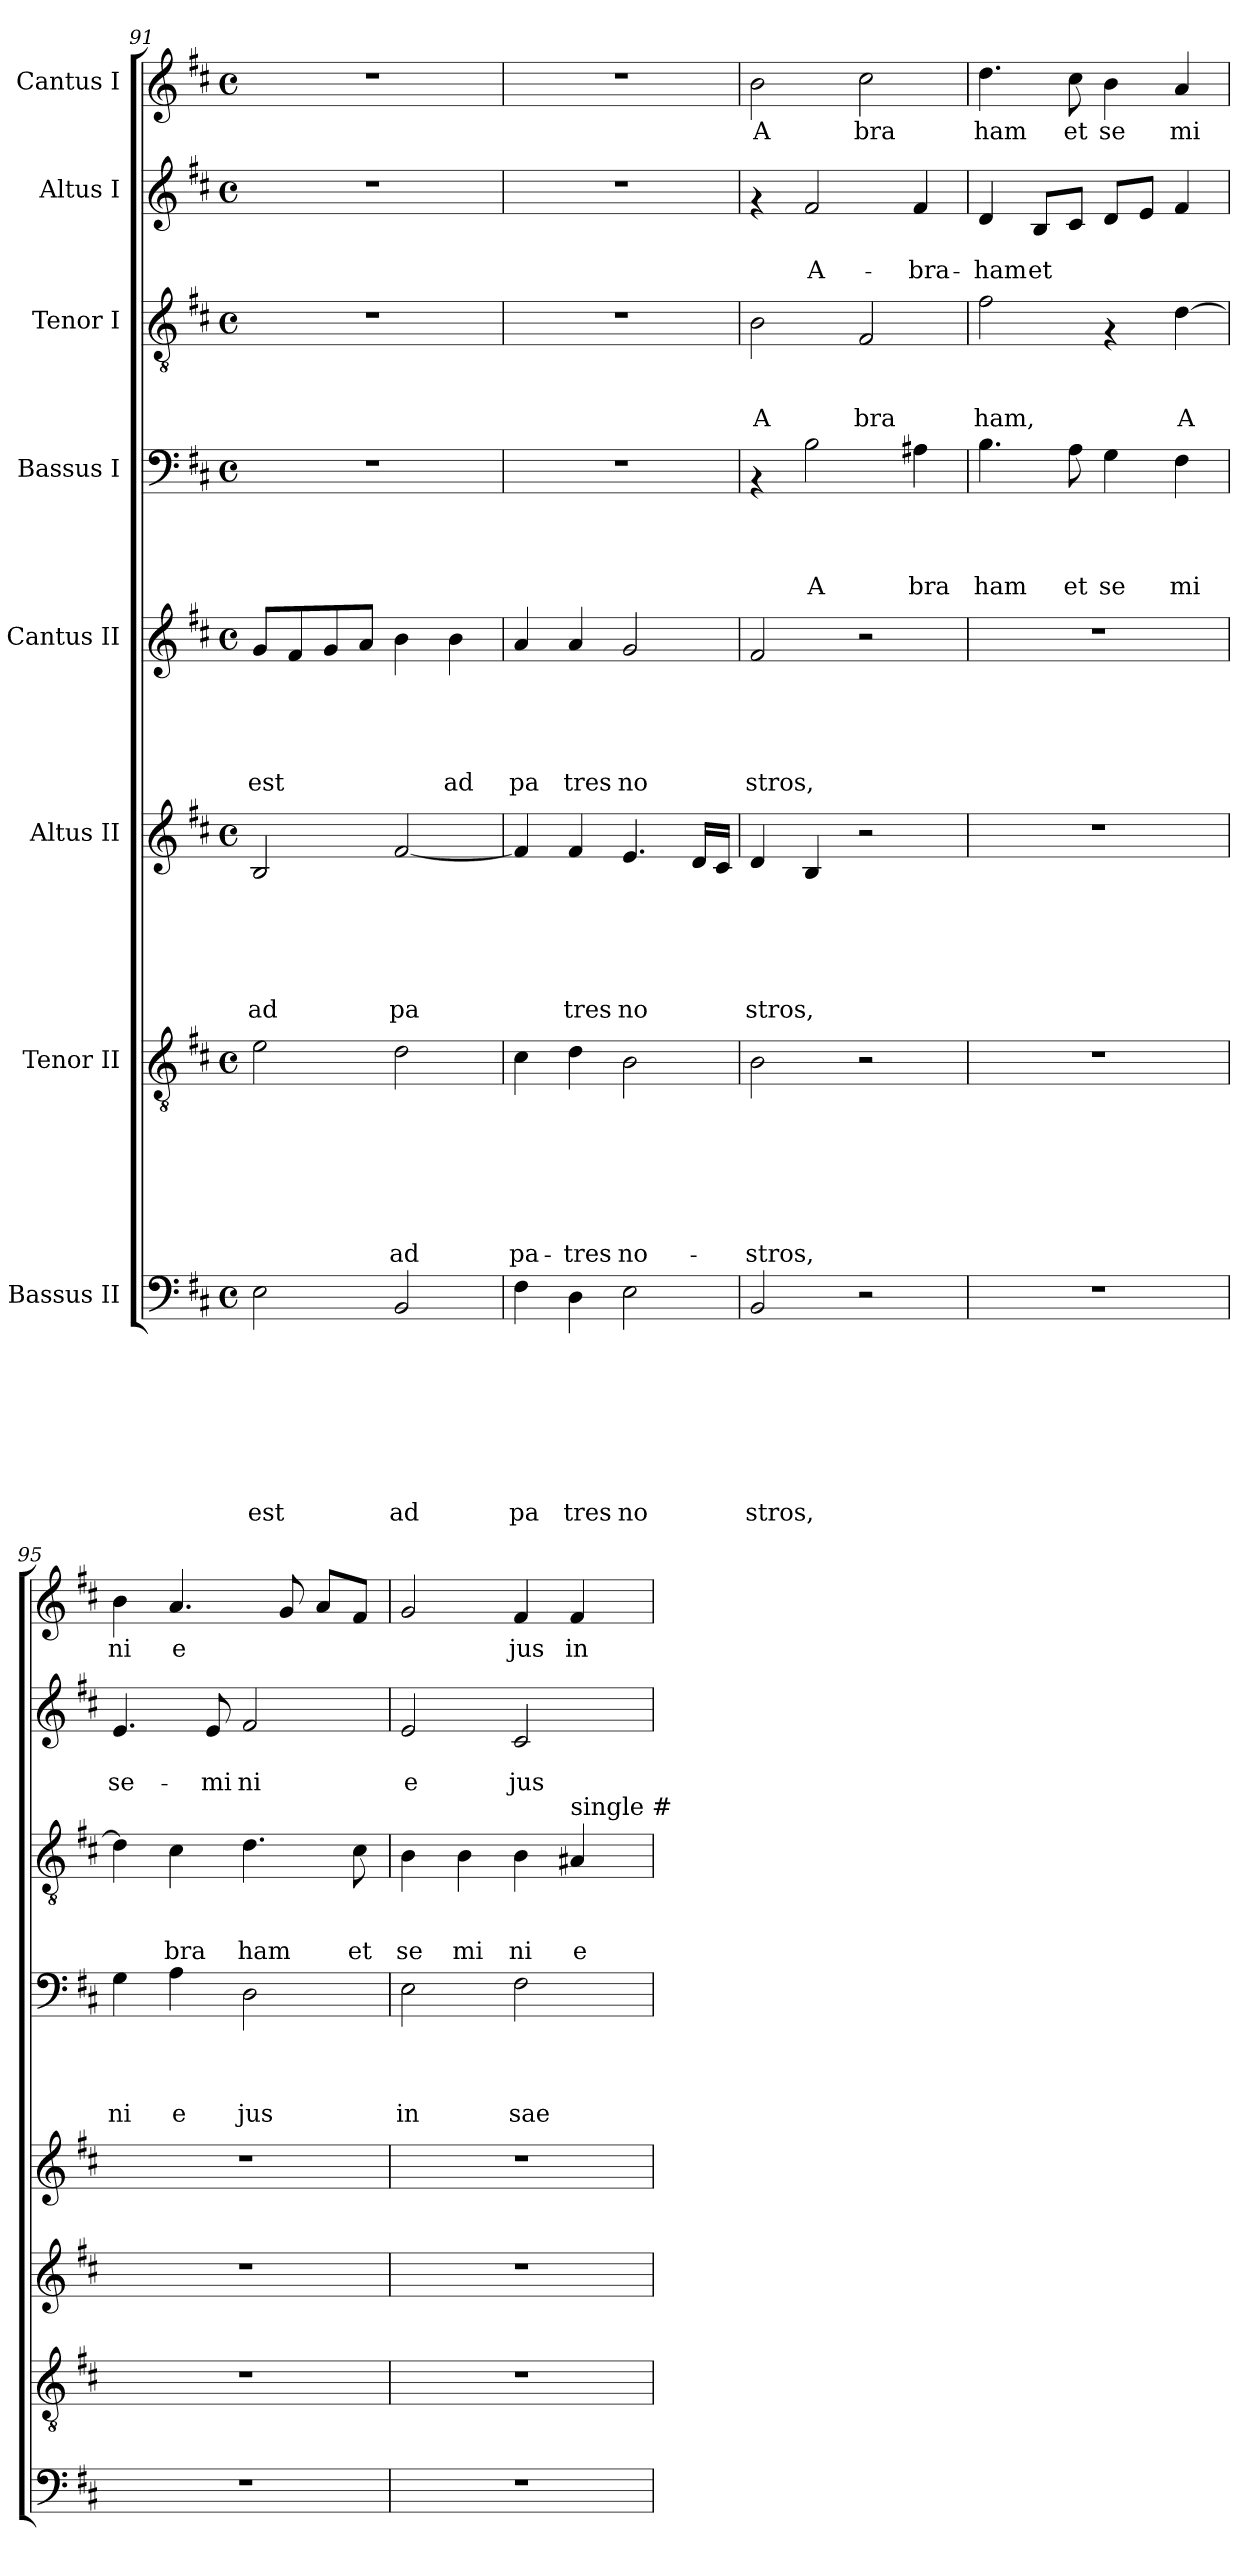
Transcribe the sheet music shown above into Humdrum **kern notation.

**kern	**text	**text	**text	**text	**text	**text	**text	**text	**kern	**text	**text	**text	**text	**text	**text	**text	**kern	**text	**text	**text	**text	**text	**text	**kern	**text	**text	**text	**text	**text	**kern	**text	**text	**text	**text	**kern	**text	**text	**text	**kern	**text	**text	**kern	**text
*part8	*part8	*part8	*part8	*part8	*part8	*part8	*part8	*part8	*part7	*part7	*part7	*part7	*part7	*part7	*part7	*part7	*part6	*part6	*part6	*part6	*part6	*part6	*part6	*part5	*part5	*part5	*part5	*part5	*part5	*part4	*part4	*part4	*part4	*part4	*part3	*part3	*part3	*part3	*part2	*part2	*part2	*part1	*part1
*staff8	*staff8	*staff8	*staff8	*staff8	*staff8	*staff8	*staff8	*staff8	*staff7	*staff7	*staff7	*staff7	*staff7	*staff7	*staff7	*staff7	*staff6	*staff6	*staff6	*staff6	*staff6	*staff6	*staff6	*staff5	*staff5	*staff5	*staff5	*staff5	*staff5	*staff4	*staff4	*staff4	*staff4	*staff4	*staff3	*staff3	*staff3	*staff3	*staff2	*staff2	*staff2	*staff1	*staff1
*I"Bassus II	*	*	*	*	*	*	*	*	*I"Tenor II	*	*	*	*	*	*	*	*I"Altus II	*	*	*	*	*	*	*I"Cantus II	*	*	*	*	*	*I"Bassus I	*	*	*	*	*I"Tenor I	*	*	*	*I"Altus I	*	*	*I"Cantus I	*
*clefF4	*	*	*	*	*	*	*	*	*clefGv2	*	*	*	*	*	*	*	*clefG2	*	*	*	*	*	*	*clefG2	*	*	*	*	*	*clefF4	*	*	*	*	*clefGv2	*	*	*	*clefG2	*	*	*clefG2	*
*k[f#c#]	*	*	*	*	*	*	*	*	*k[f#c#]	*	*	*	*	*	*	*	*k[f#c#]	*	*	*	*	*	*	*k[f#c#]	*	*	*	*	*	*k[f#c#]	*	*	*	*	*k[f#c#]	*	*	*	*k[f#c#]	*	*	*k[f#c#]	*
*D:	*	*	*	*	*	*	*	*	*D:	*	*	*	*	*	*	*	*D:	*	*	*	*	*	*	*D:	*	*	*	*	*	*D:	*	*	*	*	*D:	*	*	*	*D:	*	*	*D:	*
*M4/4	*	*	*	*	*	*	*	*	*M4/4	*	*	*	*	*	*	*	*M4/4	*	*	*	*	*	*	*M4/4	*	*	*	*	*	*M4/4	*	*	*	*	*M4/4	*	*	*	*M4/4	*	*	*M4/4	*
*met(c)	*	*	*	*	*	*	*	*	*met(c)	*	*	*	*	*	*	*	*met(c)	*	*	*	*	*	*	*met(c)	*	*	*	*	*	*met(c)	*	*	*	*	*met(c)	*	*	*	*met(c)	*	*	*met(c)	*
=91	=91	=91	=91	=91	=91	=91	=91	=91	=91	=91	=91	=91	=91	=91	=91	=91	=91	=91	=91	=91	=91	=91	=91	=91	=91	=91	=91	=91	=91	=91	=91	=91	=91	=91	=91	=91	=91	=91	=91	=91	=91	=91	=91
!	!	!	!	!	!	!	!	!LO:LY:b	!	!	!	!	!	!	!	!	!	!	!	!	!	!	!LO:LY:b	!	!	!	!	!	!LO:LY:b	!	!	!	!	!	!	!	!	!	!	!	!	!	!
2E\	.	.	.	.	.	.	.	est	2e\	.	.	.	.	.	.	.	2B/	.	.	.	.	.	ad	8g/L	.	.	.	.	est	1r	.	.	.	.	1r	.	.	.	1r	.	.	1r	.
.	.	.	.	.	.	.	.	.	.	.	.	.	.	.	.	.	.	.	.	.	.	.	.	8f#/	.	.	.	.	.	.	.	.	.	.	.	.	.	.	.	.	.	.	.
.	.	.	.	.	.	.	.	.	.	.	.	.	.	.	.	.	.	.	.	.	.	.	.	8g/	.	.	.	.	.	.	.	.	.	.	.	.	.	.	.	.	.	.	.
.	.	.	.	.	.	.	.	.	.	.	.	.	.	.	.	.	.	.	.	.	.	.	.	8a/J	.	.	.	.	.	.	.	.	.	.	.	.	.	.	.	.	.	.	.
!	!	!	!	!	!	!	!	!LO:LY:b	!	!	!	!	!	!	!	!LO:LY:b	!	!	!	!	!	!	!LO:LY:b	!	!	!	!	!	!	!	!	!	!	!	!	!	!	!	!	!	!	!	!
2BB/	.	.	.	.	.	.	.	ad	2d\	.	.	.	.	.	.	ad	[<2f#/	.	.	.	.	.	pa	4b\	.	.	.	.	.	.	.	.	.	.	.	.	.	.	.	.	.	.	.
!	!	!	!	!	!	!	!	!	!	!	!	!	!	!	!	!	!	!	!	!	!	!	!	!	!	!	!	!	!LO:LY:b	!	!	!	!	!	!	!	!	!	!	!	!	!	!
.	.	.	.	.	.	.	.	.	.	.	.	.	.	.	.	.	.	.	.	.	.	.	.	4b\	.	.	.	.	ad	.	.	.	.	.	.	.	.	.	.	.	.	.	.
=92	=92	=92	=92	=92	=92	=92	=92	=92	=92	=92	=92	=92	=92	=92	=92	=92	=92	=92	=92	=92	=92	=92	=92	=92	=92	=92	=92	=92	=92	=92	=92	=92	=92	=92	=92	=92	=92	=92	=92	=92	=92	=92	=92
!	!	!	!	!	!	!	!	!LO:LY:b	!	!	!	!	!	!	!	!LO:LY:b	!	!	!	!	!	!	!	!	!	!	!	!	!LO:LY:b	!	!	!	!	!	!	!	!	!	!	!	!	!	!
4F#\	.	.	.	.	.	.	.	pa	4c#\	.	.	.	.	.	.	pa-	4f#/]	.	.	.	.	.	.	4a/	.	.	.	.	pa	1r	.	.	.	.	1r	.	.	.	1r	.	.	1r	.
!	!	!	!	!	!	!	!	!LO:LY:b	!	!	!	!	!	!	!	!LO:LY:b	!	!	!	!	!	!	!LO:LY:b	!	!	!	!	!	!LO:LY:b	!	!	!	!	!	!	!	!	!	!	!	!	!	!
4D\	.	.	.	.	.	.	.	tres	4d\	.	.	.	.	.	.	-tres	4f#/	.	.	.	.	.	tres	4a/	.	.	.	.	tres	.	.	.	.	.	.	.	.	.	.	.	.	.	.
!	!	!	!	!	!	!	!	!LO:LY:b	!	!	!	!	!	!	!	!LO:LY:b	!	!	!	!	!	!	!LO:LY:b	!	!	!	!	!	!LO:LY:b	!	!	!	!	!	!	!	!	!	!	!	!	!	!
2E\	.	.	.	.	.	.	.	no	2B\	.	.	.	.	.	.	no-	4.e/	.	.	.	.	.	no	2g/	.	.	.	.	no	.	.	.	.	.	.	.	.	.	.	.	.	.	.
.	.	.	.	.	.	.	.	.	.	.	.	.	.	.	.	.	16d/LL	.	.	.	.	.	.	.	.	.	.	.	.	.	.	.	.	.	.	.	.	.	.	.	.	.	.
.	.	.	.	.	.	.	.	.	.	.	.	.	.	.	.	.	16c#/JJ	.	.	.	.	.	.	.	.	.	.	.	.	.	.	.	.	.	.	.	.	.	.	.	.	.	.
=93	=93	=93	=93	=93	=93	=93	=93	=93	=93	=93	=93	=93	=93	=93	=93	=93	=93	=93	=93	=93	=93	=93	=93	=93	=93	=93	=93	=93	=93	=93	=93	=93	=93	=93	=93	=93	=93	=93	=93	=93	=93	=93	=93
!	!	!	!	!	!	!	!	!LO:LY:b	!	!	!	!	!	!	!	!LO:LY:b	!	!	!	!	!	!	!LO:LY:b	!	!	!	!	!	!LO:LY:b	!	!	!	!	!	!	!	!	!LO:LY:b	!	!	!	!	!LO:LY:b
2BB/	.	.	.	.	.	.	.	stros,	2B\	.	.	.	.	.	.	-stros,	4d/	.	.	.	.	.	stros,	2f#/	.	.	.	.	stros,	4rAA	.	.	.	.	2B\	.	.	A	4rf	.	.	2b\	A
!	!	!	!	!	!	!	!	!	!	!	!	!	!	!	!	!	!	!	!	!	!	!	!	!	!	!	!	!	!	!	!	!	!	!LO:LY:b	!	!	!	!	!	!	!LO:LY:b	!	!
.	.	.	.	.	.	.	.	.	.	.	.	.	.	.	.	.	4B/	.	.	.	.	.	.	.	.	.	.	.	.	2B\	.	.	.	A	.	.	.	.	2f#/	.	A-	.	.
!	!	!	!	!	!	!	!	!	!	!	!	!	!	!	!	!	!	!	!	!	!	!	!	!	!	!	!	!	!	!	!	!	!	!	!	!	!	!LO:LY:b	!	!	!	!	!LO:LY:b
2r	.	.	.	.	.	.	.	.	2r	.	.	.	.	.	.	.	2r	.	.	.	.	.	.	2r	.	.	.	.	.	.	.	.	.	.	2F#/	.	.	bra	.	.	.	2cc#\	bra
!	!	!	!	!	!	!	!	!	!	!	!	!	!	!	!	!	!	!	!	!	!	!	!	!	!	!	!	!	!	!	!	!	!	!LO:LY:b	!	!	!	!	!	!	!LO:LY:b	!	!
.	.	.	.	.	.	.	.	.	.	.	.	.	.	.	.	.	.	.	.	.	.	.	.	.	.	.	.	.	.	4A#X\	.	.	.	bra	.	.	.	.	4f#/	.	-bra-	.	.
=94	=94	=94	=94	=94	=94	=94	=94	=94	=94	=94	=94	=94	=94	=94	=94	=94	=94	=94	=94	=94	=94	=94	=94	=94	=94	=94	=94	=94	=94	=94	=94	=94	=94	=94	=94	=94	=94	=94	=94	=94	=94	=94	=94
!	!	!	!	!	!	!	!	!	!	!	!	!	!	!	!	!	!	!	!	!	!	!	!	!	!	!	!	!	!	!	!	!	!	!LO:LY:b	!	!	!	!LO:LY:b	!	!	!LO:LY:b	!	!LO:LY:b
1r	.	.	.	.	.	.	.	.	1r	.	.	.	.	.	.	.	1r	.	.	.	.	.	.	1r	.	.	.	.	.	4.B\	.	.	.	ham	2f#\	.	.	ham,	4d/	.	-ham	4.dd\	ham
!	!	!	!	!	!	!	!	!	!	!	!	!	!	!	!	!	!	!	!	!	!	!	!	!	!	!	!	!	!	!	!	!	!	!	!	!	!	!	!	!	!LO:LY:b	!	!
.	.	.	.	.	.	.	.	.	.	.	.	.	.	.	.	.	.	.	.	.	.	.	.	.	.	.	.	.	.	.	.	.	.	.	.	.	.	.	8B/L	.	et	.	.
!	!	!	!	!	!	!	!	!	!	!	!	!	!	!	!	!	!	!	!	!	!	!	!	!	!	!	!	!	!	!	!	!	!	!LO:LY:b	!	!	!	!	!	!	!	!	!LO:LY:b
.	.	.	.	.	.	.	.	.	.	.	.	.	.	.	.	.	.	.	.	.	.	.	.	.	.	.	.	.	.	8A\	.	.	.	et	.	.	.	.	8c#/J	.	.	8cc#\	et
!	!	!	!	!	!	!	!	!	!	!	!	!	!	!	!	!	!	!	!	!	!	!	!	!	!	!	!	!	!	!	!	!	!	!LO:LY:b	!	!	!	!	!	!	!	!	!LO:LY:b
.	.	.	.	.	.	.	.	.	.	.	.	.	.	.	.	.	.	.	.	.	.	.	.	.	.	.	.	.	.	4G\	.	.	.	se	4rF	.	.	.	8d/L	.	.	4b\	se
.	.	.	.	.	.	.	.	.	.	.	.	.	.	.	.	.	.	.	.	.	.	.	.	.	.	.	.	.	.	.	.	.	.	.	.	.	.	.	8e/J	.	.	.	.
!	!	!	!	!	!	!	!	!	!	!	!	!	!	!	!	!	!	!	!	!	!	!	!	!	!	!	!	!	!	!	!	!	!	!LO:LY:b	!	!	!	!LO:LY:b	!	!	!	!	!LO:LY:b
.	.	.	.	.	.	.	.	.	.	.	.	.	.	.	.	.	.	.	.	.	.	.	.	.	.	.	.	.	.	4F#\	.	.	.	mi	[>4d\	.	.	A	4f#/	.	.	4a/	mi
=95	=95	=95	=95	=95	=95	=95	=95	=95	=95	=95	=95	=95	=95	=95	=95	=95	=95	=95	=95	=95	=95	=95	=95	=95	=95	=95	=95	=95	=95	=95	=95	=95	=95	=95	=95	=95	=95	=95	=95	=95	=95	=95	=95
!	!	!	!	!	!	!	!	!	!	!	!	!	!	!	!	!	!	!	!	!	!	!	!	!	!	!	!	!	!	!	!	!	!	!LO:LY:b	!	!	!	!	!	!	!LO:LY:b	!	!LO:LY:b
1r	.	.	.	.	.	.	.	.	1r	.	.	.	.	.	.	.	1r	.	.	.	.	.	.	1r	.	.	.	.	.	4G\	.	.	.	ni	4d\]	.	.	.	4.e/	.	se-	4b\	ni
!	!	!	!	!	!	!	!	!	!	!	!	!	!	!	!	!	!	!	!	!	!	!	!	!	!	!	!	!	!	!	!	!	!	!LO:LY:b	!	!	!	!LO:LY:b	!	!	!	!	!LO:LY:b
.	.	.	.	.	.	.	.	.	.	.	.	.	.	.	.	.	.	.	.	.	.	.	.	.	.	.	.	.	.	4A\	.	.	.	e	4c#\	.	.	bra	.	.	.	4.a/	e
!	!	!	!	!	!	!	!	!	!	!	!	!	!	!	!	!	!	!	!	!	!	!	!	!	!	!	!	!	!	!	!	!	!	!	!	!	!	!	!	!	!LO:LY:b	!	!
.	.	.	.	.	.	.	.	.	.	.	.	.	.	.	.	.	.	.	.	.	.	.	.	.	.	.	.	.	.	.	.	.	.	.	.	.	.	.	8e/	.	-mi	.	.
!	!	!	!	!	!	!	!	!	!	!	!	!	!	!	!	!	!	!	!	!	!	!	!	!	!	!	!	!	!	!	!	!	!	!LO:LY:b	!	!	!	!LO:LY:b	!	!	!LO:LY:b	!	!
.	.	.	.	.	.	.	.	.	.	.	.	.	.	.	.	.	.	.	.	.	.	.	.	.	.	.	.	.	.	2D\	.	.	.	jus	4.d\	.	.	ham	2f#/	.	ni	.	.
.	.	.	.	.	.	.	.	.	.	.	.	.	.	.	.	.	.	.	.	.	.	.	.	.	.	.	.	.	.	.	.	.	.	.	.	.	.	.	.	.	.	8g/	.
.	.	.	.	.	.	.	.	.	.	.	.	.	.	.	.	.	.	.	.	.	.	.	.	.	.	.	.	.	.	.	.	.	.	.	.	.	.	.	.	.	.	8a/L	.
!	!	!	!	!	!	!	!	!	!	!	!	!	!	!	!	!	!	!	!	!	!	!	!	!	!	!	!	!	!	!	!	!	!	!	!	!	!	!LO:LY:b	!	!	!	!	!
.	.	.	.	.	.	.	.	.	.	.	.	.	.	.	.	.	.	.	.	.	.	.	.	.	.	.	.	.	.	.	.	.	.	.	8c#\	.	.	et	.	.	.	8f#/J	.
!!LO:PB:g=z
=96	=96	=96	=96	=96	=96	=96	=96	=96	=96	=96	=96	=96	=96	=96	=96	=96	=96	=96	=96	=96	=96	=96	=96	=96	=96	=96	=96	=96	=96	=96	=96	=96	=96	=96	=96	=96	=96	=96	=96	=96	=96	=96	=96
!	!	!	!	!	!	!	!	!	!	!	!	!	!	!	!	!	!	!	!	!	!	!	!	!	!	!	!	!	!	!	!	!	!	!LO:LY:b	!	!	!	!LO:LY:b	!	!	!LO:LY:b	!	!
1r	.	.	.	.	.	.	.	.	1r	.	.	.	.	.	.	.	1r	.	.	.	.	.	.	1r	.	.	.	.	.	2E\	.	.	.	in	4B\	.	.	se	2e/	.	e	2g/	.
!	!	!	!	!	!	!	!	!	!	!	!	!	!	!	!	!	!	!	!	!	!	!	!	!	!	!	!	!	!	!	!	!	!	!	!	!	!	!LO:LY:b	!	!	!	!	!
.	.	.	.	.	.	.	.	.	.	.	.	.	.	.	.	.	.	.	.	.	.	.	.	.	.	.	.	.	.	.	.	.	.	.	4B\	.	.	mi	.	.	.	.	.
!	!	!	!	!	!	!	!	!	!	!	!	!	!	!	!	!	!	!	!	!	!	!	!	!	!	!	!	!	!	!	!	!	!	!LO:LY:b	!	!	!	!LO:LY:b	!	!	!LO:LY:b	!	!LO:LY:b
.	.	.	.	.	.	.	.	.	.	.	.	.	.	.	.	.	.	.	.	.	.	.	.	.	.	.	.	.	.	2F#\	.	.	.	sae	4B\	.	.	ni	2c#/	.	jus	4f#/	jus
!	!	!	!	!	!	!	!	!	!	!	!	!	!	!	!	!	!	!	!	!	!	!	!	!	!	!	!	!	!	!	!	!	!	!	!LO:TX:a:t=single #	!	!	!	!	!	!	!	!
!	!	!	!	!	!	!	!	!	!	!	!	!	!	!	!	!	!	!	!	!	!	!	!	!	!	!	!	!	!	!	!	!	!	!	!	!	!	!LO:LY:b	!	!	!	!	!LO:LY:b
.	.	.	.	.	.	.	.	.	.	.	.	.	.	.	.	.	.	.	.	.	.	.	.	.	.	.	.	.	.	.	.	.	.	.	4A#/	.	.	e	.	.	.	4f#/	in
=	=	=	=	=	=	=	=	=	=	=	=	=	=	=	=	=	=	=	=	=	=	=	=	=	=	=	=	=	=	=	=	=	=	=	=	=	=	=	=	=	=	=	=
*-	*-	*-	*-	*-	*-	*-	*-	*-	*-	*-	*-	*-	*-	*-	*-	*-	*-	*-	*-	*-	*-	*-	*-	*-	*-	*-	*-	*-	*-	*-	*-	*-	*-	*-	*-	*-	*-	*-	*-	*-	*-	*-	*-
